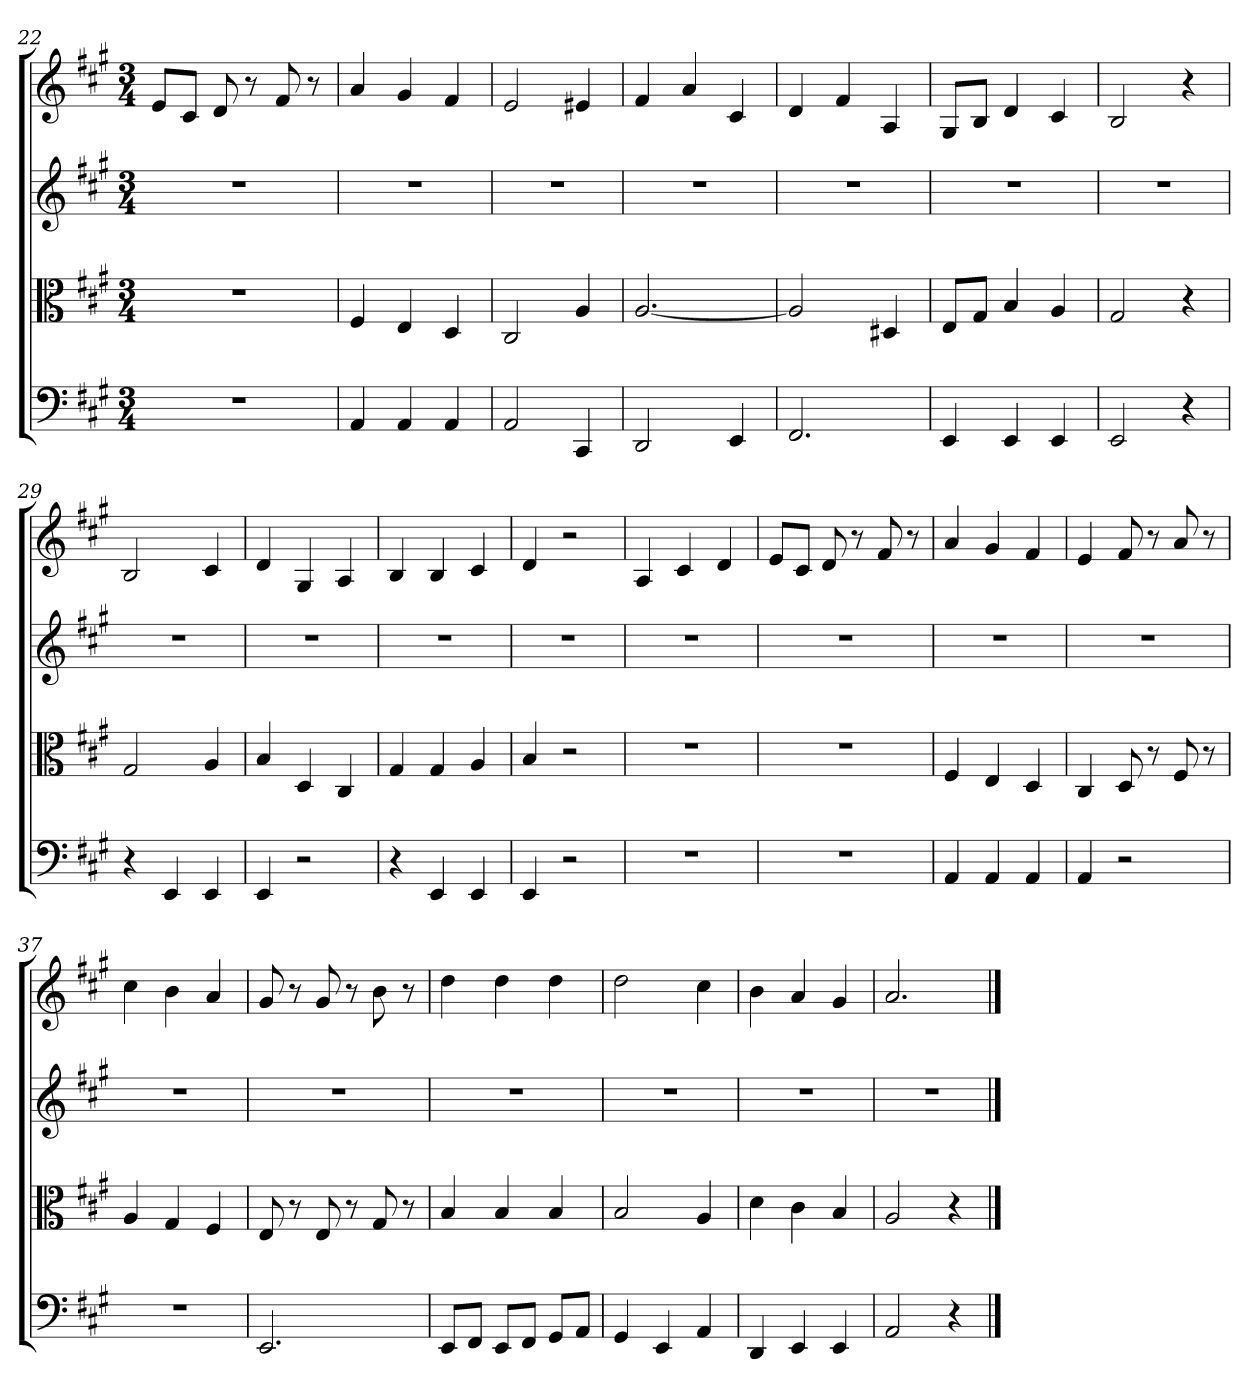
**kern	**kern	**kern	**kern
*part4	*part3	*part2	*part1
*staff4	*staff3	*staff2	*staff1
*clefF4	*clefC3	*clefG2	*clefG2
*k[f#c#g#]	*k[f#c#g#]	*k[f#c#g#]	*k[f#c#g#]
*A:	*A:	*A:	*A:
*M3/4	*M3/4	*M3/4	*M3/4
=22	=22	=22	=22
2.r	2.r	2.r	8e/L
.	.	.	8c#/J
.	.	.	8d
.	.	.	8r
.	.	.	8f#
.	.	.	8r
=23	=23	=23	=23
4AA	4F#	2.r	4a
4AA	4E	.	4g#
4AA	4D	.	4f#
=24	=24	=24	=24
2AA	2C#	2.r	2e
4CC#	4A	.	4e#X
=25	=25	=25	=25
2DD	[2.A	2.r	4f#
.	.	.	4a
4EE	.	.	4c#
=26	=26	=26	=26
2.FF#	2A]	2.r	4d
.	.	.	4f#
.	4D#X	.	4A
=27	=27	=27	=27
4EE	8E/L	2.r	8G#/L
.	8G#/J	.	8B/J
4EE	4B	.	4d
4EE	4A	.	4c#
=28	=28	=28	=28
2EE	2G#	2.r	2B
4r	4r	.	4r
=29	=29	=29	=29
4r	2G#	2.r	2B
4EE	.	.	.
4EE	4A	.	4c#
=30	=30	=30	=30
4EE	4B	2.r	4d
2r	4D	.	4G#
.	4C#	.	4A
=31	=31	=31	=31
4r	4G#	2.r	4B
4EE	4G#	.	4B
4EE	4A	.	4c#
=32	=32	=32	=32
4EE	4B	2.r	4d
2r	2r	.	2r
=33	=33	=33	=33
2.r	2.r	2.r	4A
.	.	.	4c#
.	.	.	4d
=34	=34	=34	=34
2.r	2.r	2.r	8e/L
.	.	.	8c#/J
.	.	.	8d
.	.	.	8r
.	.	.	8f#
.	.	.	8r
=35	=35	=35	=35
4AA	4F#	2.r	4a
4AA	4E	.	4g#
4AA	4D	.	4f#
=36	=36	=36	=36
4AA	4C#	2.r	4e
2r	8D	.	8f#
.	8r	.	8r
.	8F#	.	8a
.	8r	.	8r
=37	=37	=37	=37
2.r	4A	2.r	4cc#
.	4G#	.	4b
.	4F#	.	4a
=38	=38	=38	=38
2.EE	8E	2.r	8g#
.	8r	.	8r
.	8E	.	8g#
.	8r	.	8r
.	8G#	.	8b
.	8r	.	8r
=39	=39	=39	=39
8EE/L	4B	2.r	4dd
8FF#/J	.	.	.
8EE/L	4B	.	4dd
8FF#/J	.	.	.
8GG#/L	4B	.	4dd
8AA/J	.	.	.
=40	=40	=40	=40
4GG#	2B	2.r	2dd
4EE	.	.	.
4AA	4A	.	4cc#
=41	=41	=41	=41
4DD	4d	2.r	4b
4EE	4c#	.	4a
4EE	4B	.	4g#
=42	=42	=42	=42
2AA	2A	2.r	2.a
4r	4r	.	.
==	==	==	==
*-	*-	*-	*-
